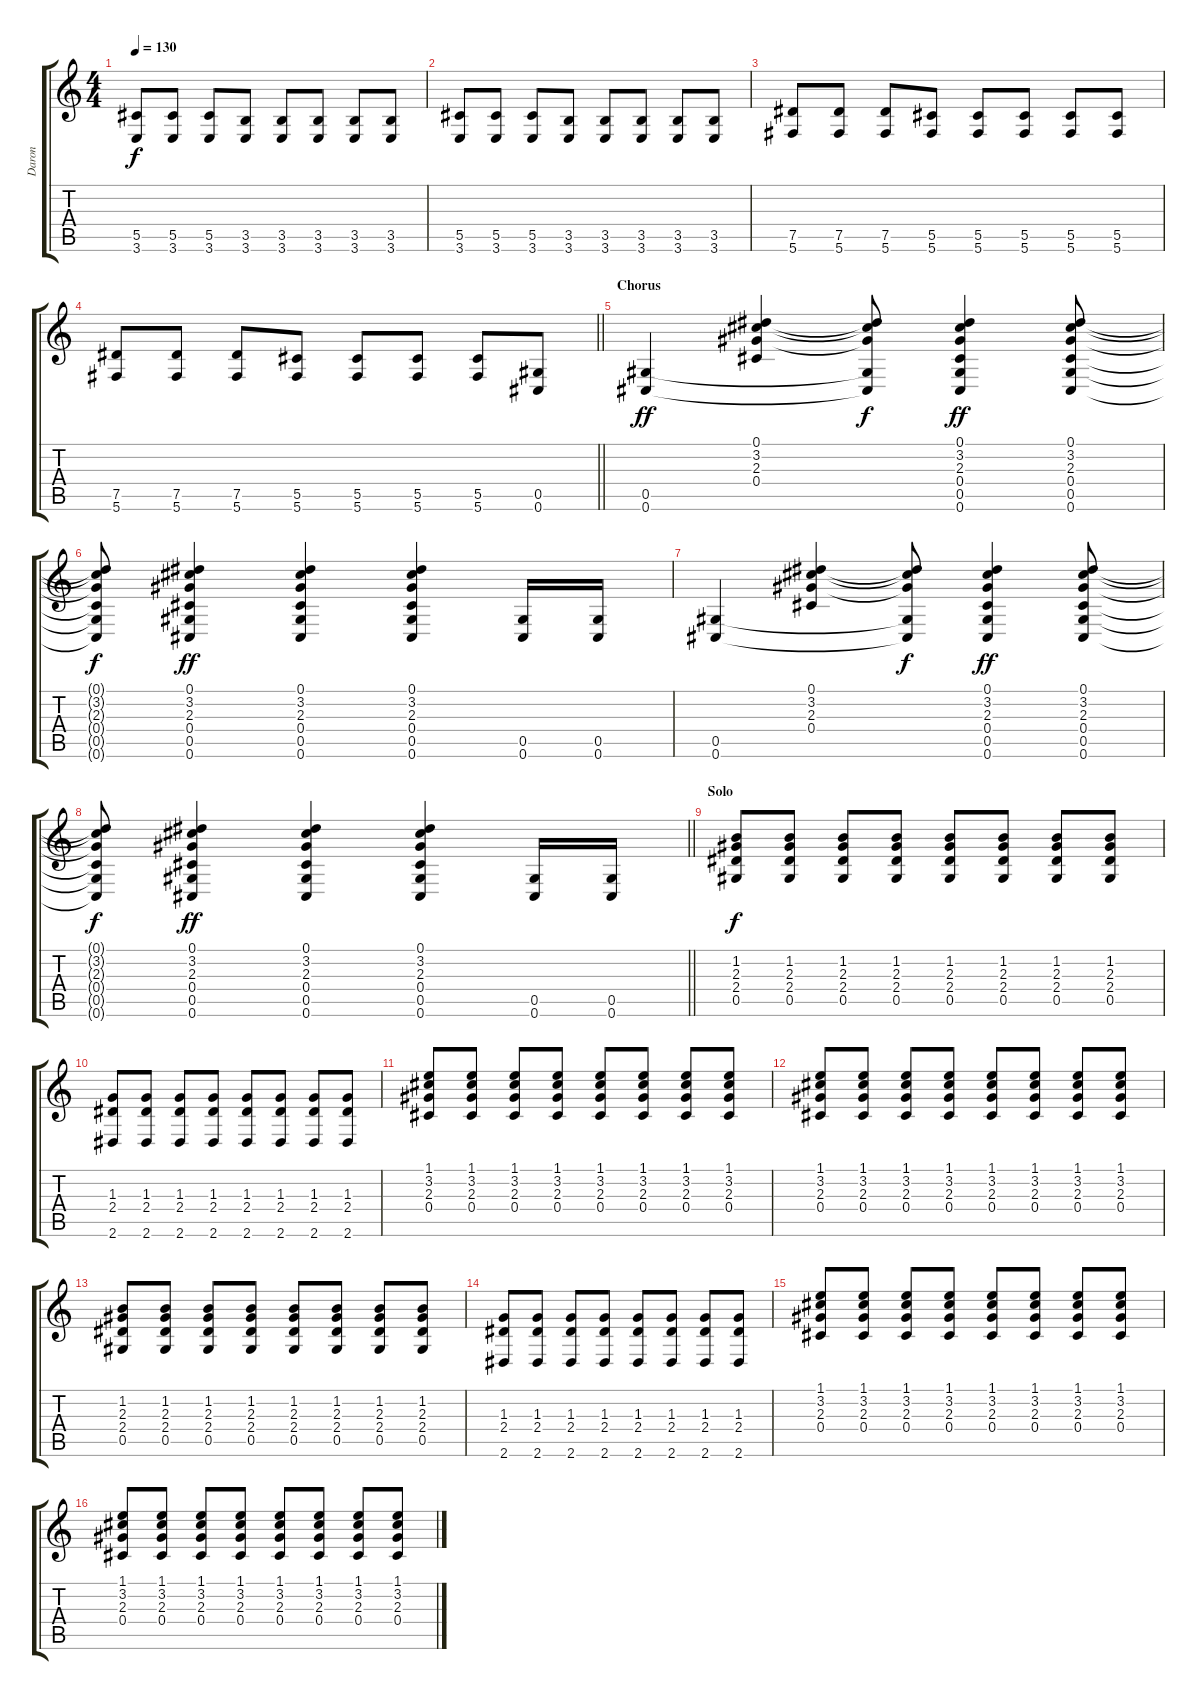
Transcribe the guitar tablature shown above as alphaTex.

\track ("Daron" "Daron") {instrument electricguitarmuted}
\staff {score tabs}
\tuning (Eb4 Bb3 Gb3 Db3 Ab2 Db2) {hide}
\ts (4 4)
\tempo 130
\clef g2
\ks c
(5.5 3.6).8{dy f} (5.5 3.6).8 (5.5 3.6).8 (3.5 3.6).8 (3.5 3.6).8 (3.5 3.6).8 (3.5 3.6).8 (3.5 3.6).8 |
(5.5 3.6).8 (5.5 3.6).8 (5.5 3.6).8 (3.5 3.6).8 (3.5 3.6).8 (3.5 3.6).8 (3.5 3.6).8 (3.5 3.6).8 |
(7.5 5.6).8 (7.5 5.6).8 (7.5 5.6).8 (5.5 5.6).8 (5.5 5.6).8 (5.5 5.6).8 (5.5 5.6).8 (5.5 5.6).8 |
\barLineRight lightlight
(7.5 5.6).8 (7.5 5.6).8 (7.5 5.6).8 (5.5 5.6).8 (5.5 5.6).8 (5.5 5.6).8 (5.5 5.6).8 (0.5 0.6).8 |
\section ("" "Chorus")
(0.5 0.6).4{dy ff instrument distortionguitar} (0.1 3.2 2.3 0.4).4 (0.1{t} 3.2{t} 2.3{t} 0.5{t} 0.6{t}).8{dy f} (0.1 3.2 2.3 0.4 0.5 0.6).4{dy ff} (0.1 3.2 2.3 0.4 0.5 0.6).8 |
(0.1{t} 3.2{t} 2.3{t} 0.4{t} 0.5{t} 0.6{t}).8{dy f} (0.1 3.2 2.3 0.4 0.5 0.6).4{dy ff} (0.1 3.2 2.3 0.4 0.5 0.6).4 (0.1 3.2 2.3 0.4 0.5 0.6).4 (0.5 0.6).16 (0.5 0.6).16 |
(0.5 0.6).4{instrument distortionguitar} (0.1 3.2 2.3 0.4).4 (0.1{t} 3.2{t} 2.3{t} 0.5{t} 0.6{t}).8{dy f} (0.1 3.2 2.3 0.4 0.5 0.6).4{dy ff} (0.1 3.2 2.3 0.4 0.5 0.6).8 |
\barLineRight lightlight
(0.1{t} 3.2{t} 2.3{t} 0.4{t} 0.5{t} 0.6{t}).8{dy f} (0.1 3.2 2.3 0.4 0.5 0.6).4{dy ff} (0.1 3.2 2.3 0.4 0.5 0.6).4 (0.1 3.2 2.3 0.4 0.5 0.6).4 (0.5 0.6).16 (0.5 0.6).16 |
\section ("" "Solo")
(1.2 2.3 2.4 0.5).8{dy f volume 10} (1.2 2.3 2.4 0.5).8 (1.2 2.3 2.4 0.5).8 (1.2 2.3 2.4 0.5).8 (1.2 2.3 2.4 0.5).8 (1.2 2.3 2.4 0.5).8 (1.2 2.3 2.4 0.5).8 (1.2 2.3 2.4 0.5).8 |
(1.3 2.4 2.6).8 (1.3 2.4 2.6).8 (1.3 2.4 2.6).8 (1.3 2.4 2.6).8 (1.3 2.4 2.6).8 (1.3 2.4 2.6).8 (1.3 2.4 2.6).8 (1.3 2.4 2.6).8 |
(1.1 3.2 2.3 0.4).8 (1.1 3.2 2.3 0.4).8 (1.1 3.2 2.3 0.4).8 (1.1 3.2 2.3 0.4).8 (1.1 3.2 2.3 0.4).8 (1.1 3.2 2.3 0.4).8 (1.1 3.2 2.3 0.4).8 (1.1 3.2 2.3 0.4).8 |
(1.1 3.2 2.3 0.4).8 (1.1 3.2 2.3 0.4).8 (1.1 3.2 2.3 0.4).8 (1.1 3.2 2.3 0.4).8 (1.1 3.2 2.3 0.4).8 (1.1 3.2 2.3 0.4).8 (1.1 3.2 2.3 0.4).8 (1.1 3.2 2.3 0.4).8 |
(1.2 2.3 2.4 0.5).8{volume 10} (1.2 2.3 2.4 0.5).8 (1.2 2.3 2.4 0.5).8 (1.2 2.3 2.4 0.5).8 (1.2 2.3 2.4 0.5).8 (1.2 2.3 2.4 0.5).8 (1.2 2.3 2.4 0.5).8 (1.2 2.3 2.4 0.5).8 |
(1.3 2.4 2.6).8 (1.3 2.4 2.6).8 (1.3 2.4 2.6).8 (1.3 2.4 2.6).8 (1.3 2.4 2.6).8 (1.3 2.4 2.6).8 (1.3 2.4 2.6).8 (1.3 2.4 2.6).8 |
(1.1 3.2 2.3 0.4).8 (1.1 3.2 2.3 0.4).8 (1.1 3.2 2.3 0.4).8 (1.1 3.2 2.3 0.4).8 (1.1 3.2 2.3 0.4).8 (1.1 3.2 2.3 0.4).8 (1.1 3.2 2.3 0.4).8 (1.1 3.2 2.3 0.4).8 |
(1.1 3.2 2.3 0.4).8 (1.1 3.2 2.3 0.4).8 (1.1 3.2 2.3 0.4).8 (1.1 3.2 2.3 0.4).8 (1.1 3.2 2.3 0.4).8 (1.1 3.2 2.3 0.4).8 (1.1 3.2 2.3 0.4).8 (1.1 3.2 2.3 0.4).8
